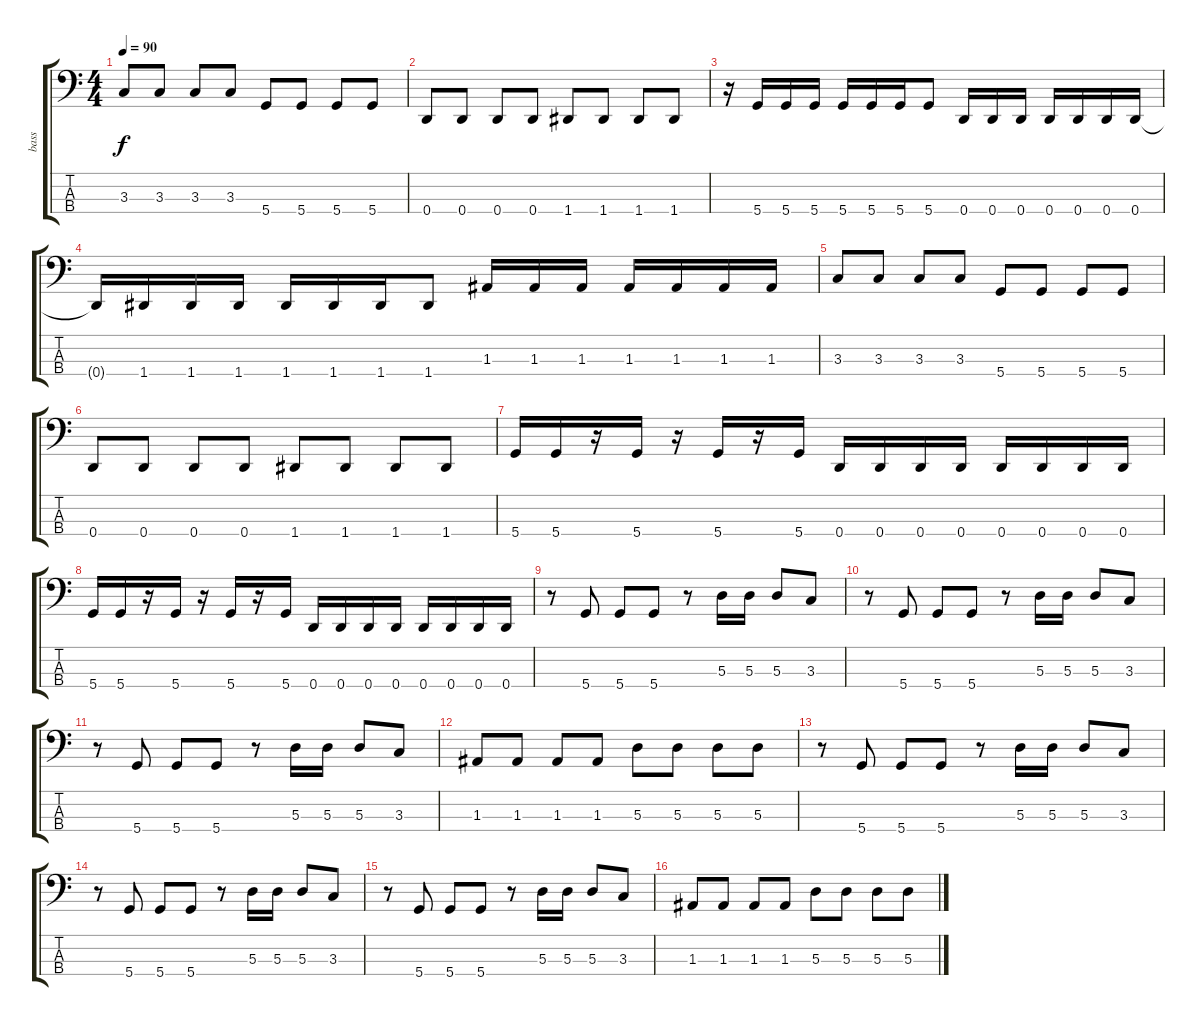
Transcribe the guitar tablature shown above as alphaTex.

\track ("bass" "bass") {instrument electricbasspick}
\staff {score tabs}
\tuning (G2 D2 A1 D1) {hide}
\ts (4 4)
\tempo 90
\clef f4
\ks c
3.3.8{dy f} 3.3.8 3.3.8 3.3.8 5.4.8 5.4.8 5.4.8 5.4.8 |
0.4.8 0.4.8 0.4.8 0.4.8 1.4.8 1.4.8 1.4.8 1.4.8 |
r.16 5.4.16 5.4.16 5.4.16 5.4.16 5.4.16 5.4.16 5.4.8 0.4.16 0.4.16 0.4.16 0.4.16 0.4.16 0.4.16 0.4.16 |
0.4{t}.16 1.4.16 1.4.16 1.4.16 1.4.16 1.4.16 1.4.16 1.4.8 1.3.16 1.3.16 1.3.16 1.3.16 1.3.16 1.3.16 1.3.16 |
3.3.8 3.3.8 3.3.8 3.3.8 5.4.8 5.4.8 5.4.8 5.4.8 |
0.4.8 0.4.8 0.4.8 0.4.8 1.4.8 1.4.8 1.4.8 1.4.8 |
5.4.16 5.4.16 r.16 5.4.16 r.16 5.4.16 r.16 5.4.16 0.4.16 0.4.16 0.4.16 0.4.16 0.4.16 0.4.16 0.4.16 0.4.16 |
5.4.16 5.4.16 r.16 5.4.16 r.16 5.4.16 r.16 5.4.16 0.4.16 0.4.16 0.4.16 0.4.16 0.4.16 0.4.16 0.4.16 0.4.16 |
r.8 5.4.8 5.4.8 5.4.8 r.8 5.3.16 5.3.16 5.3.8 3.3.8 |
r.8 5.4.8 5.4.8 5.4.8 r.8 5.3.16 5.3.16 5.3.8 3.3.8 |
r.8 5.4.8 5.4.8 5.4.8 r.8 5.3.16 5.3.16 5.3.8 3.3.8 |
1.3.8 1.3.8 1.3.8 1.3.8 5.3.8 5.3.8 5.3.8 5.3.8 |
r.8 5.4.8 5.4.8 5.4.8 r.8 5.3.16 5.3.16 5.3.8 3.3.8 |
r.8 5.4.8 5.4.8 5.4.8 r.8 5.3.16 5.3.16 5.3.8 3.3.8 |
r.8 5.4.8 5.4.8 5.4.8 r.8 5.3.16 5.3.16 5.3.8 3.3.8 |
1.3.8 1.3.8 1.3.8 1.3.8 5.3.8 5.3.8 5.3.8 5.3.8
